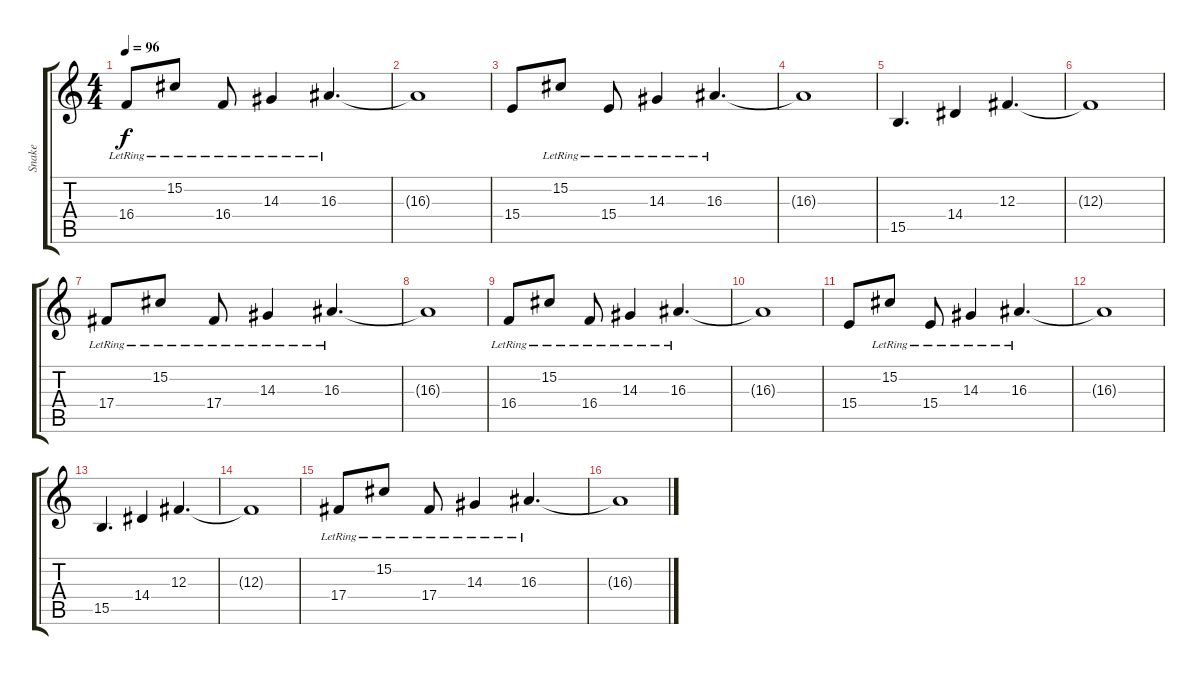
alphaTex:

\track ("Snake" "Snake") {instrument stringensemble1}
\staff {score tabs}
\tuning (Eb4 Bb3 Gb3 Db3 Ab2 Eb2) {hide}
\ts (4 4)
\tempo 96
\clef g2
\ks c
16.4{lr}.8{dy f} 15.2{lr}.8 16.4{lr}.8 14.3{lr}.4 16.3{lr}.4{d} |
16.3{t}.1 |
15.4.8 15.2{lr}.8 15.4{lr}.8 14.3{lr}.4 16.3{lr}.4{d} |
16.3{t}.1 |
15.5.4{d} 14.4.4 12.3.4{d} |
12.3{t}.1 |
17.4{lr}.8{volume 12} 15.2{lr}.8 17.4{lr}.8 14.3{lr}.4 16.3{lr}.4{d} |
16.3{t}.1 |
16.4{lr}.8 15.2{lr}.8 16.4{lr}.8 14.3{lr}.4 16.3{lr}.4{d} |
16.3{t}.1 |
15.4.8 15.2{lr}.8 15.4{lr}.8 14.3{lr}.4 16.3{lr}.4{d} |
16.3{t}.1 |
15.5.4{d} 14.4.4 12.3.4{d} |
12.3{t}.1 |
17.4{lr}.8{volume 12} 15.2{lr}.8 17.4{lr}.8 14.3{lr}.4 16.3{lr}.4{d} |
16.3{t}.1
